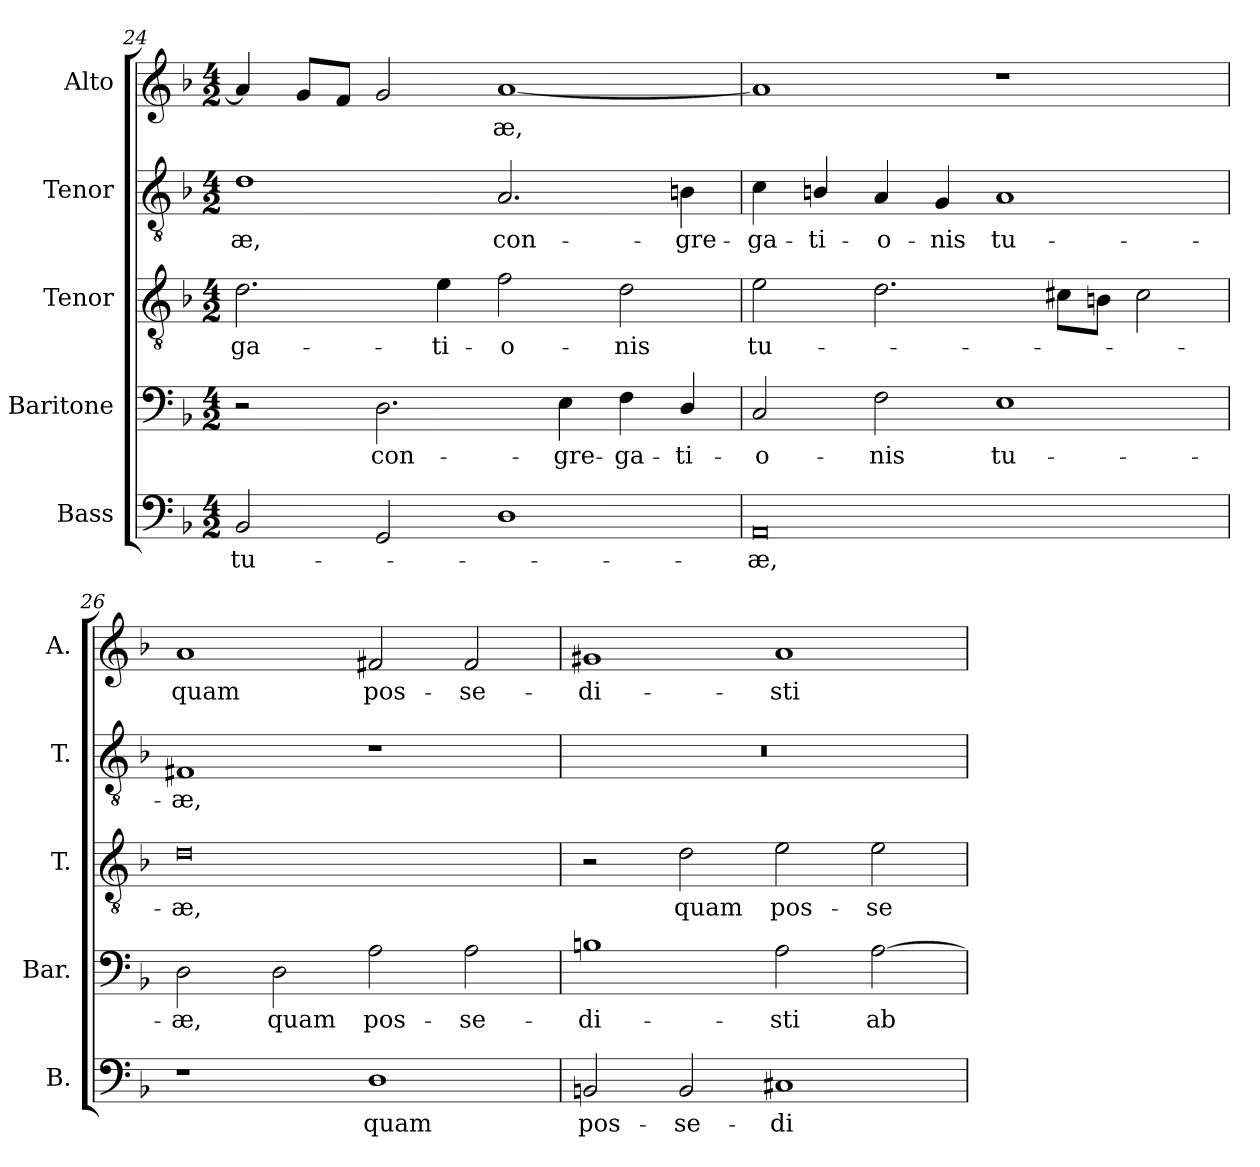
**kern	**text	**kern	**text	**kern	**text	**kern	**text	**kern	**text
*part5	*part5	*part4	*part4	*part3	*part3	*part2	*part2	*part1	*part1
*staff5	*staff5	*staff4	*staff4	*staff3	*staff3	*staff2	*staff2	*staff1	*staff1
*I"Bass	*	*I"Baritone	*	*I"Tenor	*	*I"Tenor	*	*I"Alto	*
*I'B.	*	*I'Bar.	*	*I'T.	*	*I'T.	*	*I'A.	*
*clefF4	*	*clefF4	*	*clefGv2	*	*clefGv2	*	*clefG2	*
*	*	*	*	*ITrd7c12	*	*ITrd7c12	*	*	*
*k[b-]	*	*k[b-]	*	*k[b-]	*	*k[b-]	*	*k[b-]	*
*F:	*	*F:	*	*F:	*	*F:	*	*F:	*
*M4/2	*	*M4/2	*	*M4/2	*	*M4/2	*	*M4/2	*
=24	=24	=24	=24	=24	=24	=24	=24	=24	=24
!	!LO:LY:b:color=#000000	!	!	!	!	!	!	!	!
!	!	!	!	!	!LO:LY:b:color=#000000	!	!	!	!
!	!	!	!	!	!	!	!LO:LY:b:color=#000000	!	!
2BB-i/	tu-	2r	.	2.Di\	-ga-	1Di	-æ,	4ai/]	.
.	.	.	.	.	.	.	.	8gi/L	.
.	.	.	.	.	.	.	.	8fi/J	.
!	!	!	!LO:LY:b:color=#000000	!	!	!	!	!	!
2GGi/	.	2.Di\	con-	.	.	.	.	2gi/	.
!	!	!	!	!	!LO:LY:b:color=#000000	!	!	!	!
.	.	.	.	4Ei\	-ti-	.	.	.	.
!	!	!	!	!	!LO:LY:b:color=#000000	!	!	!	!
!	!	!	!	!	!	!	!LO:LY:b:color=#000000	!	!
!	!	!	!	!	!	!	!	!	!LO:LY:b:color=#000000
1Di	.	.	.	2Fi\	-o-	2.AAi/	con-	[1ai	-æ,
!	!	!	!LO:LY:b:color=#000000	!	!	!	!	!	!
.	.	4Ei\	-gre-	.	.	.	.	.	.
!	!	!	!LO:LY:b:color=#000000	!	!	!	!	!	!
!	!	!	!	!	!LO:LY:b:color=#000000	!	!	!	!
.	.	4Fi\	-ga-	2Di\	-nis	.	.	.	.
!	!	!	!LO:LY:b:color=#000000	!	!	!	!	!	!
!	!	!	!	!	!	!	!LO:LY:b:color=#000000	!	!
.	.	4Di/	-ti-	.	.	4BBni\	-gre-	.	.
!!LO:LB:g=z
=25	=25	=25	=25	=25	=25	=25	=25	=25	=25
!	!LO:LY:b:color=#000000	!	!	!	!	!	!	!	!
!	!	!	!LO:LY:b:color=#000000	!	!	!	!	!	!
!	!	!	!	!	!LO:LY:b:color=#000000	!	!	!	!
!	!	!	!	!	!	!	!LO:LY:b:color=#000000	!	!
0AAi	-æ,	2Ci/	-o-	2Ei\	tu-	4Ci\	-ga-	1ai]	.
!	!	!	!	!	!	!	!LO:LY:b:color=#000000	!	!
.	.	.	.	.	.	4BBni/	-ti-	.	.
!	!	!	!LO:LY:b:color=#000000	!	!	!	!	!	!
!	!	!	!	!	!	!	!LO:LY:b:color=#000000	!	!
.	.	2Fi\	-nis	2.Di\	.	4AAi/	-o-	.	.
!	!	!	!	!	!	!	!LO:LY:b:color=#000000	!	!
.	.	.	.	.	.	4GGi/	-nis	.	.
!	!	!	!LO:LY:b:color=#000000	!	!	!	!	!	!
!	!	!	!	!	!	!	!LO:LY:b:color=#000000	!	!
.	.	1Ei	tu-	.	.	1AAi	tu-	1r	.
.	.	.	.	8C#Xi\L	.	.	.	.	.
.	.	.	.	8BBni\J	.	.	.	.	.
.	.	.	.	2C#i\	.	.	.	.	.
=26	=26	=26	=26	=26	=26	=26	=26	=26	=26
!	!	!	!LO:LY:b:color=#000000	!	!	!	!	!	!
!	!	!	!	!	!LO:LY:b:color=#000000	!	!	!	!
!	!	!	!	!	!	!	!LO:LY:b:color=#000000	!	!
!	!	!	!	!	!	!	!	!	!LO:LY:b:color=#000000
1r	.	2Di\	-æ,	0Di	-æ,	1FF#Xi	-æ,	1ai	quam
!	!	!	!LO:LY:b:color=#000000	!	!	!	!	!	!
.	.	2Di\	quam	.	.	.	.	.	.
!	!LO:LY:b:color=#000000	!	!	!	!	!	!	!	!
!	!	!	!LO:LY:b:color=#000000	!	!	!	!	!	!
!	!	!	!	!	!	!	!	!	!LO:LY:b:color=#000000
1Di	quam	2Ai\	pos-	.	.	1r	.	2f#Xi/	pos-
!	!	!	!LO:LY:b:color=#000000	!	!	!	!	!	!
!	!	!	!	!	!	!	!	!	!LO:LY:b:color=#000000
.	.	2Ai\	-se-	.	.	.	.	2f#i/	-se-
=27	=27	=27	=27	=27	=27	=27	=27	=27	=27
!	!LO:LY:b:color=#000000	!	!	!	!	!	!	!	!
!	!	!	!LO:LY:b:color=#000000	!	!	!LO:N:vis=1	!	!	!
!	!	!	!	!	!	!	!	!	!LO:LY:b:color=#000000
2BBni/	pos-	1Bni	-di-	2r	.	0r	.	1g#Xi	-di-
!	!LO:LY:b:color=#000000	!	!	!	!	!	!	!	!
!	!	!	!	!	!LO:LY:b:color=#000000	!	!	!	!
2BBi/	-se-	.	.	2Di\	quam	.	.	.	.
!	!LO:LY:b:color=#000000	!	!	!	!	!	!	!	!
!	!	!	!LO:LY:b:color=#000000	!	!	!	!	!	!
!	!	!	!	!	!LO:LY:b:color=#000000	!	!	!	!
!	!	!	!	!	!	!	!	!	!LO:LY:b:color=#000000
1C#Xi	-di-	2Ai\	-sti	2Ei\	pos-	.	.	1ai	-sti
!	!	!	!LO:LY:b:color=#000000	!	!	!	!	!	!
!	!	!	!	!	!LO:LY:b:color=#000000	!	!	!	!
.	.	[2Ai\	ab	2Ei\	-se-	.	.	.	.
=	=	=	=	=	=	=	=	=	=
*-	*-	*-	*-	*-	*-	*-	*-	*-	*-
